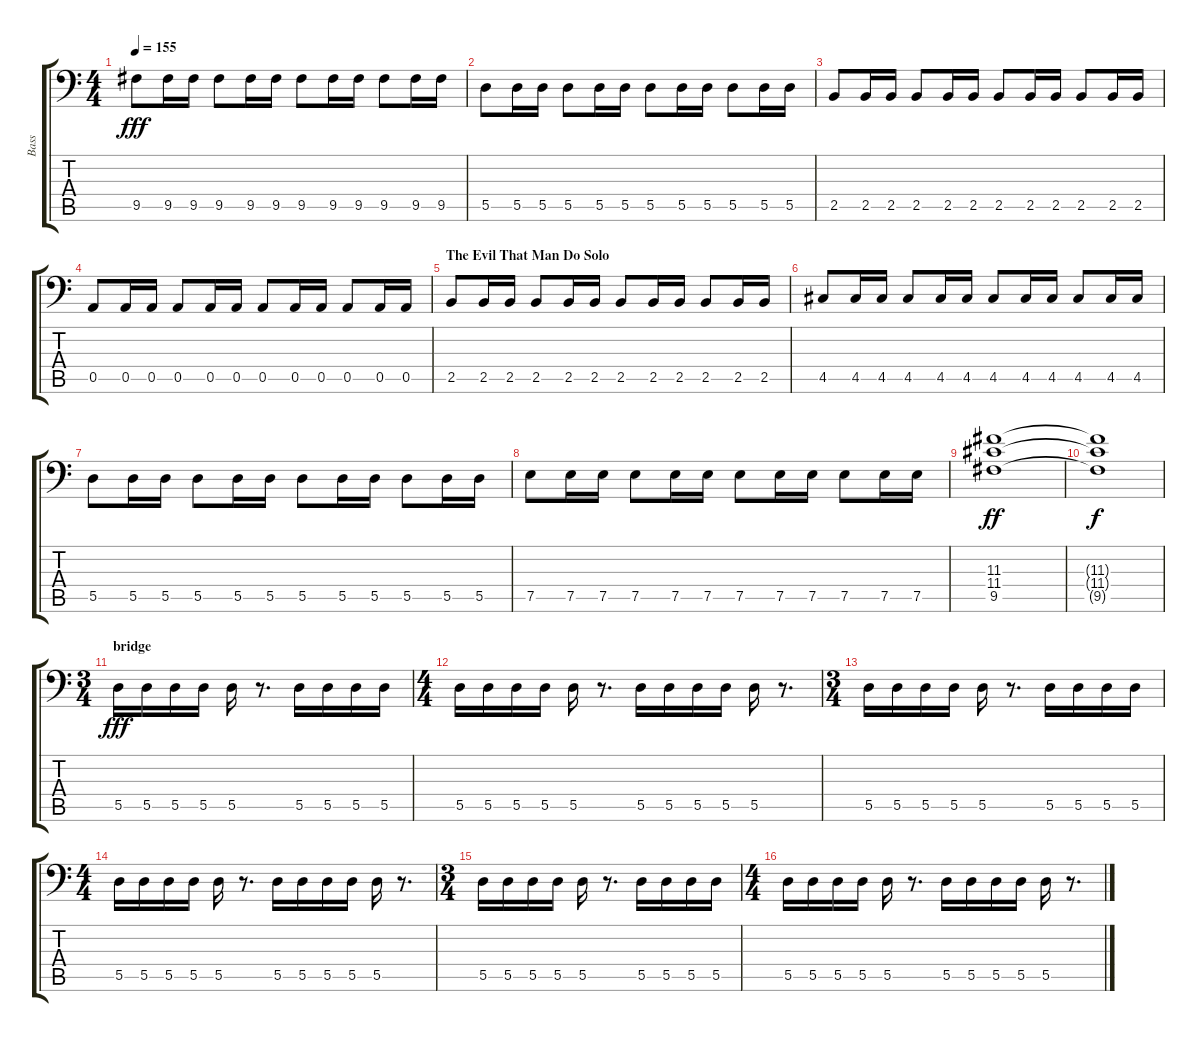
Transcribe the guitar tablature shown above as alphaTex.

\track ("Bass" "Bass") {instrument electricbassfinger}
\staff {score tabs}
\tuning (E3 B2 G2 D2 A1 E1) {hide}
\ts (4 4)
\tempo 155
\clef f4
\ks c
9.5.8{dy fff} 9.5.16 9.5.16 9.5.8 9.5.16 9.5.16 9.5.8 9.5.16 9.5.16 9.5.8 9.5.16 9.5.16 |
5.5.8 5.5.16 5.5.16 5.5.8 5.5.16 5.5.16 5.5.8 5.5.16 5.5.16 5.5.8 5.5.16 5.5.16 |
2.5.8 2.5.16 2.5.16 2.5.8 2.5.16 2.5.16 2.5.8 2.5.16 2.5.16 2.5.8 2.5.16 2.5.16 |
0.5.8 0.5.16 0.5.16 0.5.8 0.5.16 0.5.16 0.5.8 0.5.16 0.5.16 0.5.8 0.5.16 0.5.16 |
\section ("" "The Evil That Man Do Solo")
2.5.8 2.5.16 2.5.16 2.5.8 2.5.16 2.5.16 2.5.8 2.5.16 2.5.16 2.5.8 2.5.16 2.5.16 |
4.5.8 4.5.16 4.5.16 4.5.8 4.5.16 4.5.16 4.5.8 4.5.16 4.5.16 4.5.8 4.5.16 4.5.16 |
5.5.8 5.5.16 5.5.16 5.5.8 5.5.16 5.5.16 5.5.8 5.5.16 5.5.16 5.5.8 5.5.16 5.5.16 |
7.5.8 7.5.16 7.5.16 7.5.8 7.5.16 7.5.16 7.5.8 7.5.16 7.5.16 7.5.8 7.5.16 7.5.16 |
(11.3 11.4 9.5).1{dy ff} |
(11.3{t} 11.4{t} 9.5{t}).1{dy f} |
\ts (3 4)
\section ("" "bridge")
5.5.16{dy fff} 5.5.16 5.5.16 5.5.16 5.5.16 r.8{d} 5.5.16 5.5.16 5.5.16 5.5.16 |
\ts (4 4)
5.5.16 5.5.16 5.5.16 5.5.16 5.5.16 r.8{d} 5.5.16 5.5.16 5.5.16 5.5.16 5.5.16 r.8{d} |
\ts (3 4)
5.5.16 5.5.16 5.5.16 5.5.16 5.5.16 r.8{d} 5.5.16 5.5.16 5.5.16 5.5.16 |
\ts (4 4)
5.5.16 5.5.16 5.5.16 5.5.16 5.5.16 r.8{d} 5.5.16 5.5.16 5.5.16 5.5.16 5.5.16 r.8{d} |
\ts (3 4)
5.5.16 5.5.16 5.5.16 5.5.16 5.5.16 r.8{d} 5.5.16 5.5.16 5.5.16 5.5.16 |
\ts (4 4)
5.5.16 5.5.16 5.5.16 5.5.16 5.5.16 r.8{d} 5.5.16 5.5.16 5.5.16 5.5.16 5.5.16 r.8{d}
